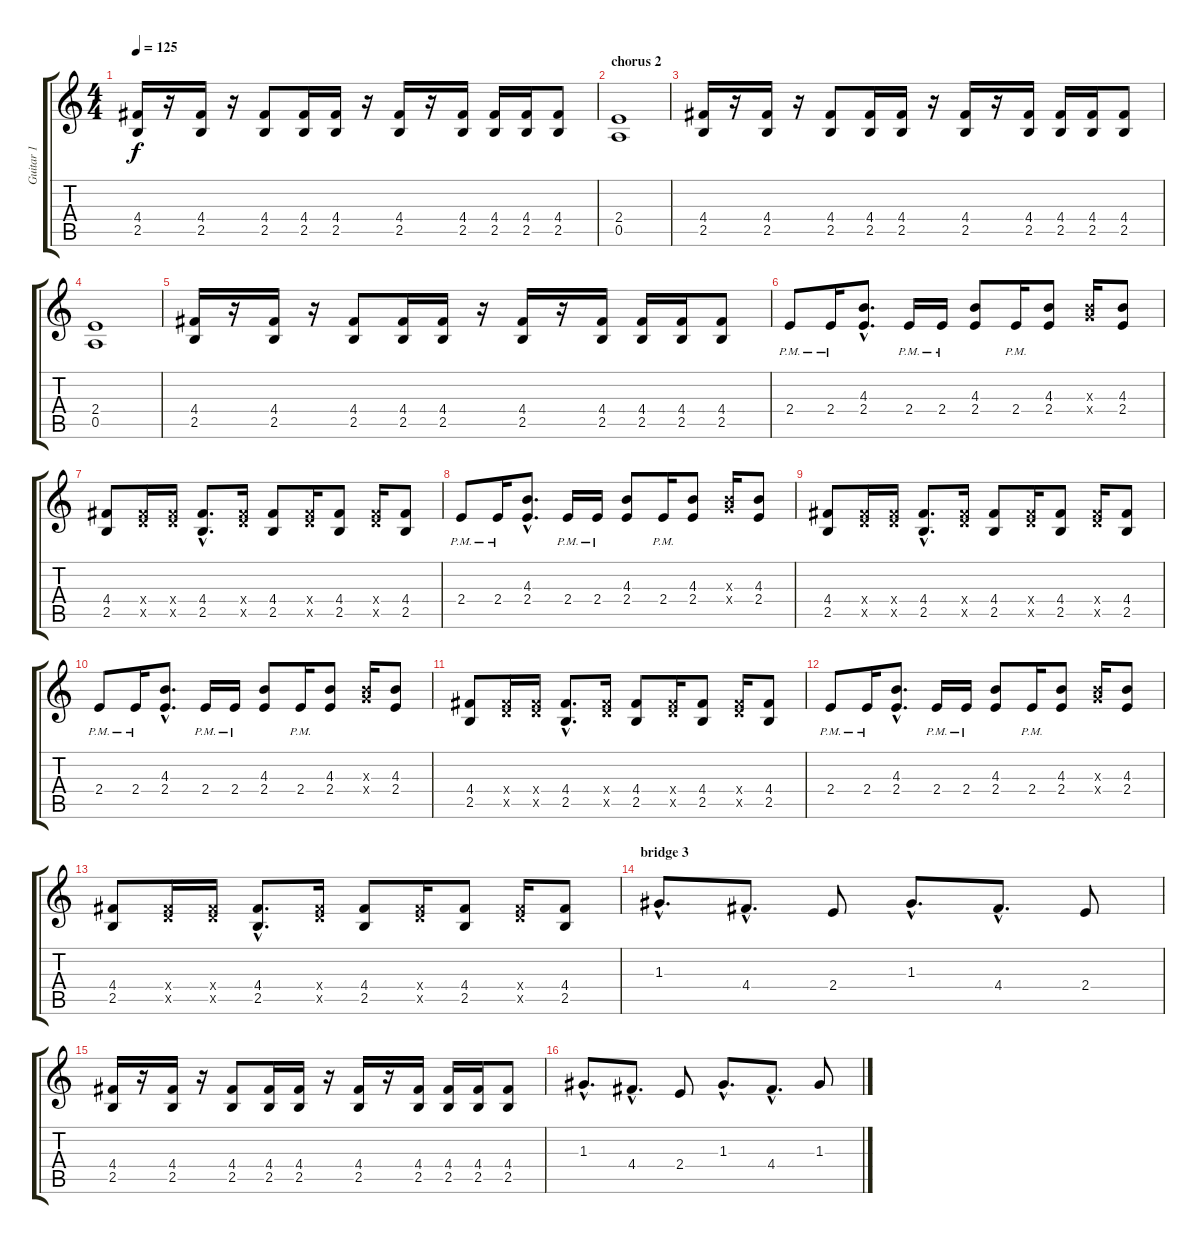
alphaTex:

\track ("Guitar 1" "Guitar 1") {instrument distortionguitar}
\staff {score tabs}
\tuning (E4 B3 G3 D3 A2 E2) {hide}
\ts (4 4)
\tempo 125
\clef g2
\ks c
(4.4 2.5).16{dy f} r.16 (4.4 2.5).16 r.16 (4.4 2.5).8 (4.4 2.5).16 (4.4 2.5).16 r.16 (4.4 2.5).16 r.16 (4.4 2.5).16 (4.4 2.5).16 (4.4 2.5).16 (4.4 2.5).8 |
\section ("" "chorus 2")
(2.4 0.5).1 |
(4.4 2.5).16 r.16 (4.4 2.5).16 r.16 (4.4 2.5).8 (4.4 2.5).16 (4.4 2.5).16 r.16 (4.4 2.5).16 r.16 (4.4 2.5).16 (4.4 2.5).16 (4.4 2.5).16 (4.4 2.5).8 |
(2.4 0.5).1 |
(4.4 2.5).16 r.16 (4.4 2.5).16 r.16 (4.4 2.5).8 (4.4 2.5).16 (4.4 2.5).16 r.16 (4.4 2.5).16 r.16 (4.4 2.5).16 (4.4 2.5).16 (4.4 2.5).16 (4.4 2.5).8 |
2.4{pm}.8{instrument electricguitarmuted} 2.4{pm}.16 (4.3{hac} 2.4{hac}).8{d instrument distortionguitar} 2.4{pm}.16{instrument electricguitarmuted} 2.4{pm}.16 (4.3 2.4).8{instrument distortionguitar} 2.4{pm}.16{instrument electricguitarmuted} (4.3 2.4).8{instrument distortionguitar} (0.3{x} 9.4{x}).16 (4.3 2.4).8 |
(4.4 2.5).8 (0.4{x} 9.5{x}).16 (0.4{x} 9.5{x}).16 (4.4{hac} 2.5{hac}).8{d} (0.4{x} 9.5{x}).16 (4.4 2.5).8 (0.4{x} 9.5{x}).16 (4.4 2.5).8 (0.4{x} 9.5{x}).16 (4.4 2.5).8 |
2.4{pm}.8{instrument electricguitarmuted} 2.4{pm}.16 (4.3{hac} 2.4{hac}).8{d instrument distortionguitar} 2.4{pm}.16{instrument electricguitarmuted} 2.4{pm}.16 (4.3 2.4).8{instrument distortionguitar} 2.4{pm}.16{instrument electricguitarmuted} (4.3 2.4).8{instrument distortionguitar} (0.3{x} 9.4{x}).16 (4.3 2.4).8 |
(4.4 2.5).8 (0.4{x} 9.5{x}).16 (0.4{x} 9.5{x}).16 (4.4{hac} 2.5{hac}).8{d} (0.4{x} 9.5{x}).16 (4.4 2.5).8 (0.4{x} 9.5{x}).16 (4.4 2.5).8 (0.4{x} 9.5{x}).16 (4.4 2.5).8 |
2.4{pm}.8{instrument electricguitarmuted} 2.4{pm}.16 (4.3{hac} 2.4{hac}).8{d instrument distortionguitar} 2.4{pm}.16{instrument electricguitarmuted} 2.4{pm}.16 (4.3 2.4).8{instrument distortionguitar} 2.4{pm}.16{instrument electricguitarmuted} (4.3 2.4).8{instrument distortionguitar} (0.3{x} 9.4{x}).16 (4.3 2.4).8 |
(4.4 2.5).8 (0.4{x} 9.5{x}).16 (0.4{x} 9.5{x}).16 (4.4{hac} 2.5{hac}).8{d} (0.4{x} 9.5{x}).16 (4.4 2.5).8 (0.4{x} 9.5{x}).16 (4.4 2.5).8 (0.4{x} 9.5{x}).16 (4.4 2.5).8 |
2.4{pm}.8{instrument electricguitarmuted} 2.4{pm}.16 (4.3{hac} 2.4{hac}).8{d instrument distortionguitar} 2.4{pm}.16{instrument electricguitarmuted} 2.4{pm}.16 (4.3 2.4).8{instrument distortionguitar} 2.4{pm}.16{instrument electricguitarmuted} (4.3 2.4).8{instrument distortionguitar} (0.3{x} 9.4{x}).16 (4.3 2.4).8 |
(4.4 2.5).8 (0.4{x} 9.5{x}).16 (0.4{x} 9.5{x}).16 (4.4{hac} 2.5{hac}).8{d} (0.4{x} 9.5{x}).16 (4.4 2.5).8 (0.4{x} 9.5{x}).16 (4.4 2.5).8 (0.4{x} 9.5{x}).16 (4.4 2.5).8 |
\section ("" "bridge 3")
1.3{hac}.8{d} 4.4{hac}.8{d} 2.4.8 1.3{hac}.8{d} 4.4{hac}.8{d} 2.4.8 |
(4.4 2.5).16 r.16 (4.4 2.5).16 r.16 (4.4 2.5).8 (4.4 2.5).16 (4.4 2.5).16 r.16 (4.4 2.5).16 r.16 (4.4 2.5).16 (4.4 2.5).16 (4.4 2.5).16 (4.4 2.5).8 |
1.3{hac}.8{d} 4.4{hac}.8{d} 2.4.8 1.3{hac}.8{d} 4.4{hac}.8{d} 1.3.8
